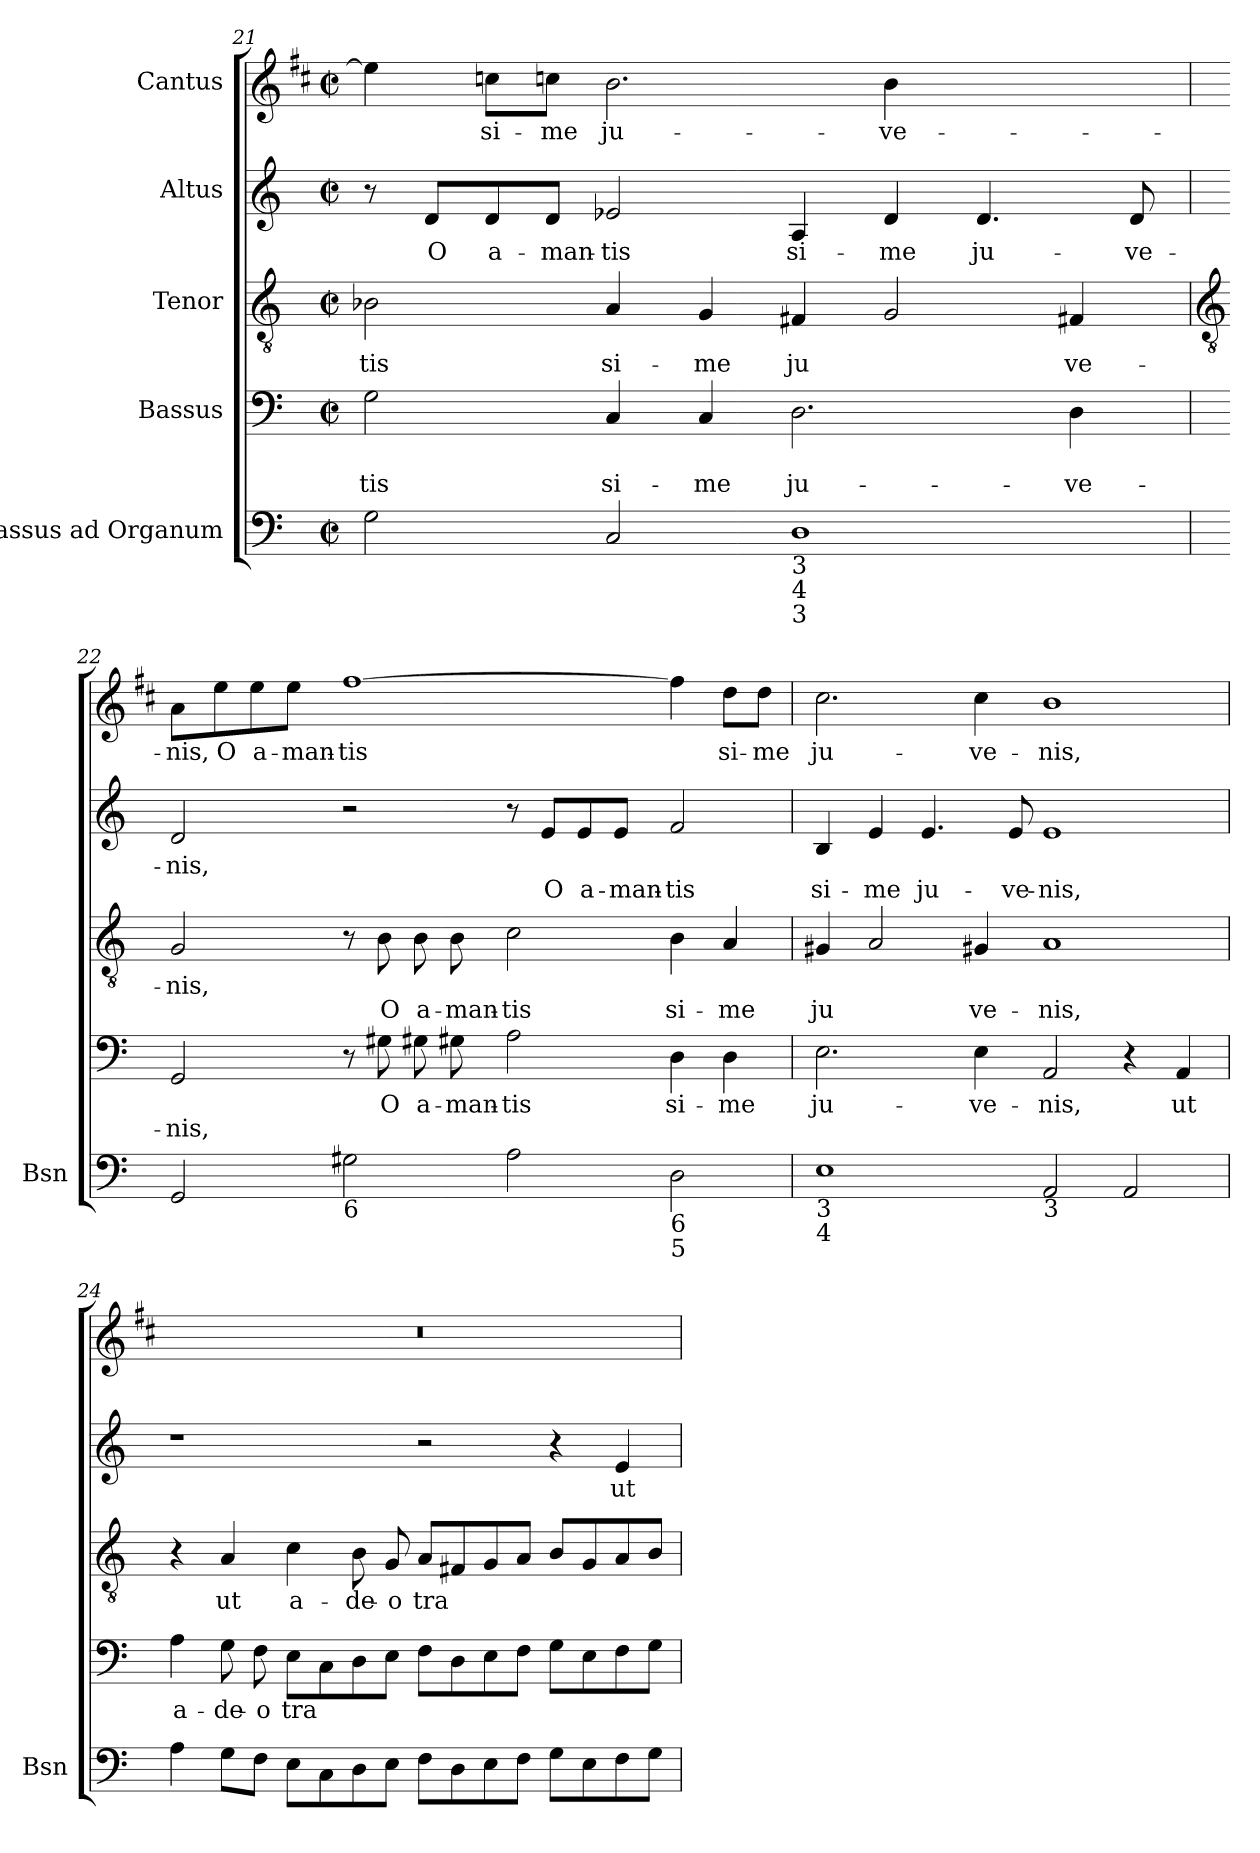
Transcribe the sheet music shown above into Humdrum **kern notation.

**kern	**kern	**text	**text	**kern	**text	**text	**kern	**text	**text	**kern	**text
*part5	*part4	*part4	*part4	*part3	*part3	*part3	*part2	*part2	*part2	*part1	*part1
*staff5	*staff4	*staff4	*staff4	*staff3	*staff3	*staff3	*staff2	*staff2	*staff2	*staff1	*staff1
*I"Bassus ad Organum	*I"Bassus	*	*	*I"Tenor	*	*	*I"Altus	*	*	*I"Cantus	*
*I'Bsn	*	*	*	*	*	*	*	*	*	*	*
*clefF4	*clefF4	*	*	*clefGv2	*	*	*clefG2	*	*	*clefG2	*
*	*	*	*	*	*	*	*	*	*	*ITrd1c2	*
*k[]	*k[]	*	*	*k[]	*	*	*k[]	*	*	*k[]	*
*C:	*C:	*	*	*C:	*	*	*C:	*	*	*C:	*
*M4/2	*M4/2	*	*	*M4/2	*	*	*M4/2	*	*	*M4/2	*
*met(c|)	*met(c|)	*	*	*met(c|)	*	*	*met(c|)	*	*	*met(c|)	*
=21	=21	=21	=21	=21	=21	=21	=21	=21	=21	=21	=21
!	!	!	!LO:LY:b	!	!LO:LY:b	!	!	!	!	!	!
2G	2G	.	-tis	2B-X	-tis	.	8r	.	.	4dd]	.
!	!	!	!	!	!	!	!	!LO:LY:b	!	!	!
.	.	.	.	.	.	.	8d/L	O	.	.	.
!	!	!	!	!	!	!	!	!LO:LY:b	!	!	!LO:LY:b
.	.	.	.	.	.	.	8d/	a-	.	8b-X\L	si-
!	!	!	!	!	!	!	!	!LO:LY:b	!	!	!LO:LY:b
.	.	.	.	.	.	.	8d/J	-man-	.	8b-X\J	-me
!	!	!	!LO:LY:b	!	!LO:LY:b	!	!	!LO:LY:b	!	!	!LO:LY:b
2C	4C	.	si-	4A	si-	.	2e-X	-tis	.	2.a	ju-
!	!	!	!LO:LY:b	!	!LO:LY:b	!	!	!	!	!	!
.	4C	.	-me	4G	-me	.	.	.	.	.	.
!LO:TX:b:t=3	!	!	!	!	!	!	!	!	!	!	!
!LO:TX:b:t=4	!	!	!	!	!	!	!	!	!	!	!
!LO:TX:b:t=3	!	!	!	!	!	!	!	!	!	!	!
!	!	!	!LO:LY:b	!	!LO:LY:b	!	!	!LO:LY:b	!	!	!
1D	2.D	.	ju-	4F#X	ju	.	4A	si-	.	.	.
!	!	!	!	!	!	!	!	!LO:LY:b	!	!	!LO:LY:b
.	.	.	.	2G	.	.	4d	-me	.	4a	-ve-
!	!	!	!	!	!	!	!	!LO:LY:b	!	!	!
.	.	.	.	.	.	.	4.d	ju-	.	2ryy	.
!	!	!	!LO:LY:b	!	!LO:LY:b	!	!	!	!	!	!
.	4D	.	-ve-	4F#X	ve-	.	.	.	.	.	.
!	!	!	!	!	!	!	!	!LO:LY:b	!	!	!
.	.	.	.	.	.	.	8d	-ve-	.	.	.
!!LO:LB:g=z
=22	=22	=22	=22	=22	=22	=22	=22	=22	=22	=22	=22
*	*	*	*	*clefGv2	*	*	*	*	*	*	*
!	!	!	!LO:LY:b	!	!LO:LY:b	!	!	!LO:LY:b	!	!	!LO:LY:b
2GG	2GG	.	-nis,	2G	-nis,	.	2d	-nis,	.	8g\L	-nis,
!	!	!	!	!	!	!	!	!	!	!	!LO:LY:b
.	.	.	.	.	.	.	.	.	.	8dd\	O
!	!	!	!	!	!	!	!	!	!	!	!LO:LY:b
.	.	.	.	.	.	.	.	.	.	8dd\	a-
!	!	!	!	!	!	!	!	!	!	!	!LO:LY:b
.	.	.	.	.	.	.	.	.	.	8dd\J	-man-
!LO:TX:b:t=6	!	!	!	!	!	!	!	!	!	!	!
!	!	!	!	!	!	!	!	!	!	!	!LO:LY:b
2G#X	8r	.	.	8r	.	.	2r	.	.	[1ee	-tis
!	!	!LO:LY:b	!	!	!	!LO:LY:b	!	!	!	!	!
.	8G#X	O	.	8B	.	O	.	.	.	.	.
!	!	!LO:LY:b	!	!	!	!LO:LY:b	!	!	!	!	!
.	8G#X	a-	.	8B	.	a-	.	.	.	.	.
!	!	!LO:LY:b	!	!	!	!LO:LY:b	!	!	!	!	!
.	8G#X	-man-	.	8B	.	-man-	.	.	.	.	.
!	!	!LO:LY:b	!	!	!	!LO:LY:b	!	!	!	!	!
2A	2A	-tis	.	2c	.	-tis	8r	.	.	.	.
!	!	!	!	!	!	!	!	!	!LO:LY:b	!	!
.	.	.	.	.	.	.	8e/L	.	O	.	.
!	!	!	!	!	!	!	!	!	!LO:LY:b	!	!
.	.	.	.	.	.	.	8e/	.	a-	.	.
!	!	!	!	!	!	!	!	!	!LO:LY:b	!	!
.	.	.	.	.	.	.	8e/J	.	-man-	.	.
!LO:TX:b:t=6	!	!	!	!	!	!	!	!	!	!	!
!LO:TX:b:t=5	!	!	!	!	!	!	!	!	!	!	!
!	!	!LO:LY:b	!	!	!	!LO:LY:b	!	!	!LO:LY:b	!	!
2D	4D	si-	.	4B	.	si-	2f	.	-tis	4ee]	.
!	!	!LO:LY:b	!	!	!	!LO:LY:b	!	!	!	!	!LO:LY:b
.	4D	-me	.	4A	.	-me	.	.	.	8cc\L	si-
!	!	!	!	!	!	!	!	!	!	!	!LO:LY:b
.	.	.	.	.	.	.	.	.	.	8cc\J	-me
=23	=23	=23	=23	=23	=23	=23	=23	=23	=23	=23	=23
!LO:TX:b:t=3	!	!	!	!	!	!	!	!	!	!	!
!LO:TX:b:t=4	!	!	!	!	!	!	!	!	!	!	!
!	!	!LO:LY:b	!	!	!	!LO:LY:b	!	!	!LO:LY:b	!	!LO:LY:b
1E	2.E	ju-	.	4G#X	.	ju	4B	.	si-	2.b	ju-
!	!	!	!	!	!	!	!	!	!LO:LY:b	!	!
.	.	.	.	2A	.	.	4e	.	-me	.	.
!	!	!	!	!	!	!	!	!	!LO:LY:b	!	!
.	.	.	.	.	.	.	4.e	.	ju-	.	.
!	!	!LO:LY:b	!	!	!	!LO:LY:b	!	!	!	!	!LO:LY:b
.	4E	-ve-	.	4G#X	.	ve-	.	.	.	4b	-ve-
!	!	!	!	!	!	!	!	!	!LO:LY:b	!	!
.	.	.	.	.	.	.	8e	.	-ve-	.	.
!LO:TX:b:t=3	!	!	!	!	!	!	!	!	!	!	!
!	!	!LO:LY:b	!	!	!	!LO:LY:b	!	!	!LO:LY:b	!	!LO:LY:b
2AA	2AA	-nis,	.	1A	.	-nis,	1e	.	-nis,	1a	-nis,
2AA	4r	.	.	.	.	.	.	.	.	.	.
!	!	!LO:LY:b	!	!	!	!	!	!	!	!	!
.	4AA	ut	.	.	.	.	.	.	.	.	.
=24	=24	=24	=24	=24	=24	=24	=24	=24	=24	=24	=24
!	!	!LO:LY:b	!	!	!	!	!	!	!	!	!
4A	4A	a-	.	4r	.	.	1r	.	.	0r	.
!	!	!LO:LY:b	!	!	!LO:LY:b	!	!	!	!	!	!
8GL	8G	-de-	.	4A	ut	.	.	.	.	.	.
!	!	!LO:LY:b	!	!	!	!	!	!	!	!	!
8FJ	8F	-o	.	.	.	.	.	.	.	.	.
!	!	!LO:LY:b	!	!	!LO:LY:b	!	!	!	!	!	!
8EL	8EL	tra	.	4c	a-	.	.	.	.	.	.
8C	8C	.	.	.	.	.	.	.	.	.	.
!	!	!	!	!	!LO:LY:b	!	!	!	!	!	!
8D	8D	.	.	8B	-de-	.	.	.	.	.	.
!	!	!	!	!	!LO:LY:b	!	!	!	!	!	!
8EJ	8EJ	.	.	8G	-o	.	.	.	.	.	.
!	!	!	!	!	!LO:LY:b	!	!	!	!	!	!
8FL	8FL	.	.	8AL	tra	.	2r	.	.	.	.
8D	8D	.	.	8F#X	.	.	.	.	.	.	.
8E	8E	.	.	8G	.	.	.	.	.	.	.
8FJ	8FJ	.	.	8AJ	.	.	.	.	.	.	.
8GL	8GL	.	.	8BL	.	.	4r	.	.	.	.
8E	8E	.	.	8G	.	.	.	.	.	.	.
!	!	!	!	!	!	!	!	!LO:LY:b	!	!	!
8F	8F	.	.	8A	.	.	4e	ut	.	.	.
8GJ	8GJ	.	.	8BJ	.	.	.	.	.	.	.
=	=	=	=	=	=	=	=	=	=	=	=
*-	*-	*-	*-	*-	*-	*-	*-	*-	*-	*-	*-
